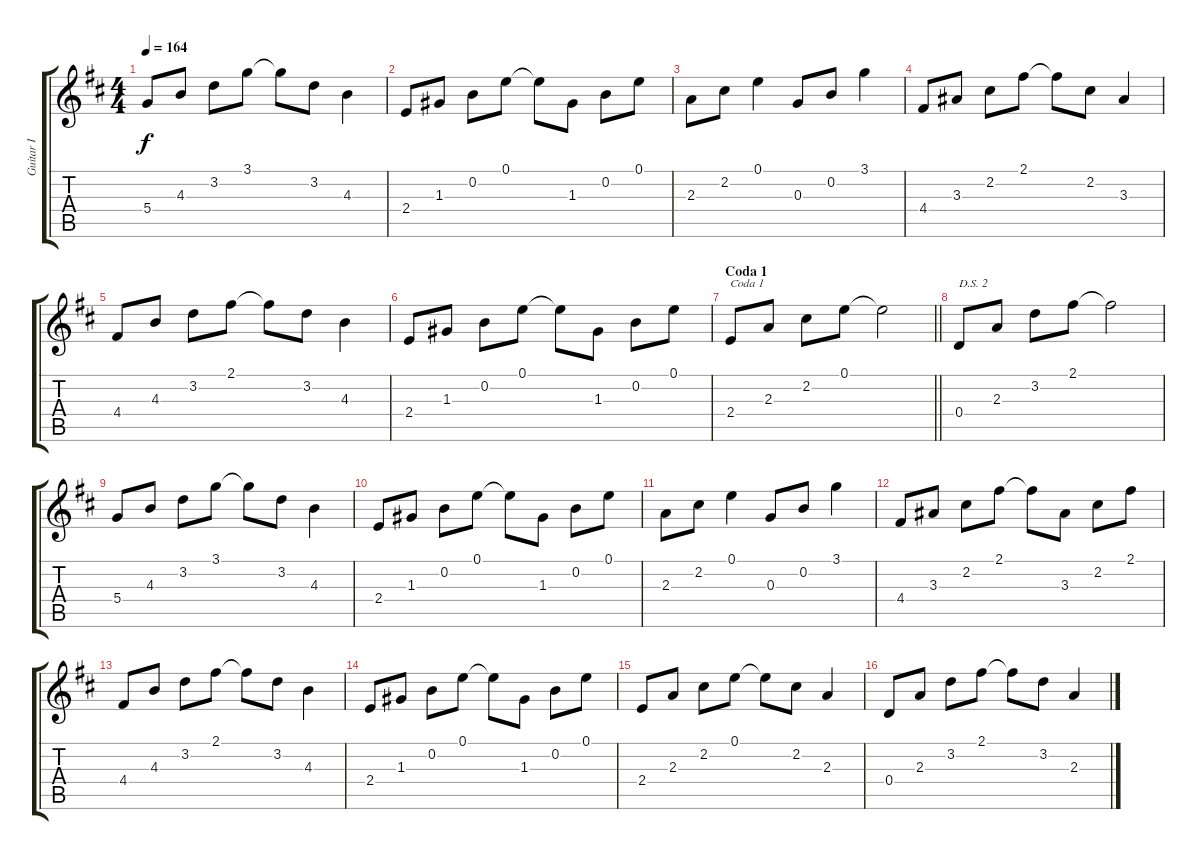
\track ("Guitar I" "Guitar I") {instrument overdrivenguitar}
\staff {score tabs}
\tuning (E4 B3 G3 D3 A2 E2) {hide}
\ts (4 4)
\tempo 164
\clef g2
\ks d
5.4.8{dy f} 4.3.8 3.2.8 3.1.8 3.1{t}.8 3.2.8 4.3.4 |
2.4.8 1.3.8 0.2.8 0.1.8 0.1{t}.8 1.3.8 0.2.8 0.1.8 |
2.3.8 2.2.8 0.1.4 0.3.8 0.2.8 3.1.4 |
4.4.8 3.3.8 2.2.8 2.1.8 2.1{t}.8 2.2.8 3.3.4 |
4.4.8 4.3.8 3.2.8 2.1.8 2.1{t}.8 3.2.8 4.3.4 |
2.4.8 1.3.8 0.2.8 0.1.8 0.1{t}.8 1.3.8 0.2.8 0.1.8 |
\section ("" "Coda 1")
\barLineRight lightlight
2.4.8{txt "Coda 1"} 2.3.8 2.2.8 0.1.8 0.1{t}.2 |
0.4.8{txt "D.S. 2"} 2.3.8 3.2.8 2.1.8 2.1{t}.2 |
5.4.8 4.3.8 3.2.8 3.1.8 3.1{t}.8 3.2.8 4.3.4 |
2.4.8 1.3.8 0.2.8 0.1.8 0.1{t}.8 1.3.8 0.2.8 0.1.8 |
2.3.8 2.2.8 0.1.4 0.3.8 0.2.8 3.1.4 |
4.4.8 3.3.8 2.2.8 2.1.8 2.1{t}.8 3.3.8 2.2.8 2.1.8 |
4.4.8 4.3.8 3.2.8 2.1.8 2.1{t}.8 3.2.8 4.3.4 |
2.4.8 1.3.8 0.2.8 0.1.8 0.1{t}.8 1.3.8 0.2.8 0.1.8 |
2.4.8 2.3.8 2.2.8 0.1.8 0.1{t}.8 2.2.8 2.3.4 |
0.4.8 2.3.8 3.2.8 2.1.8 2.1{t}.8 3.2.8 2.3.4
